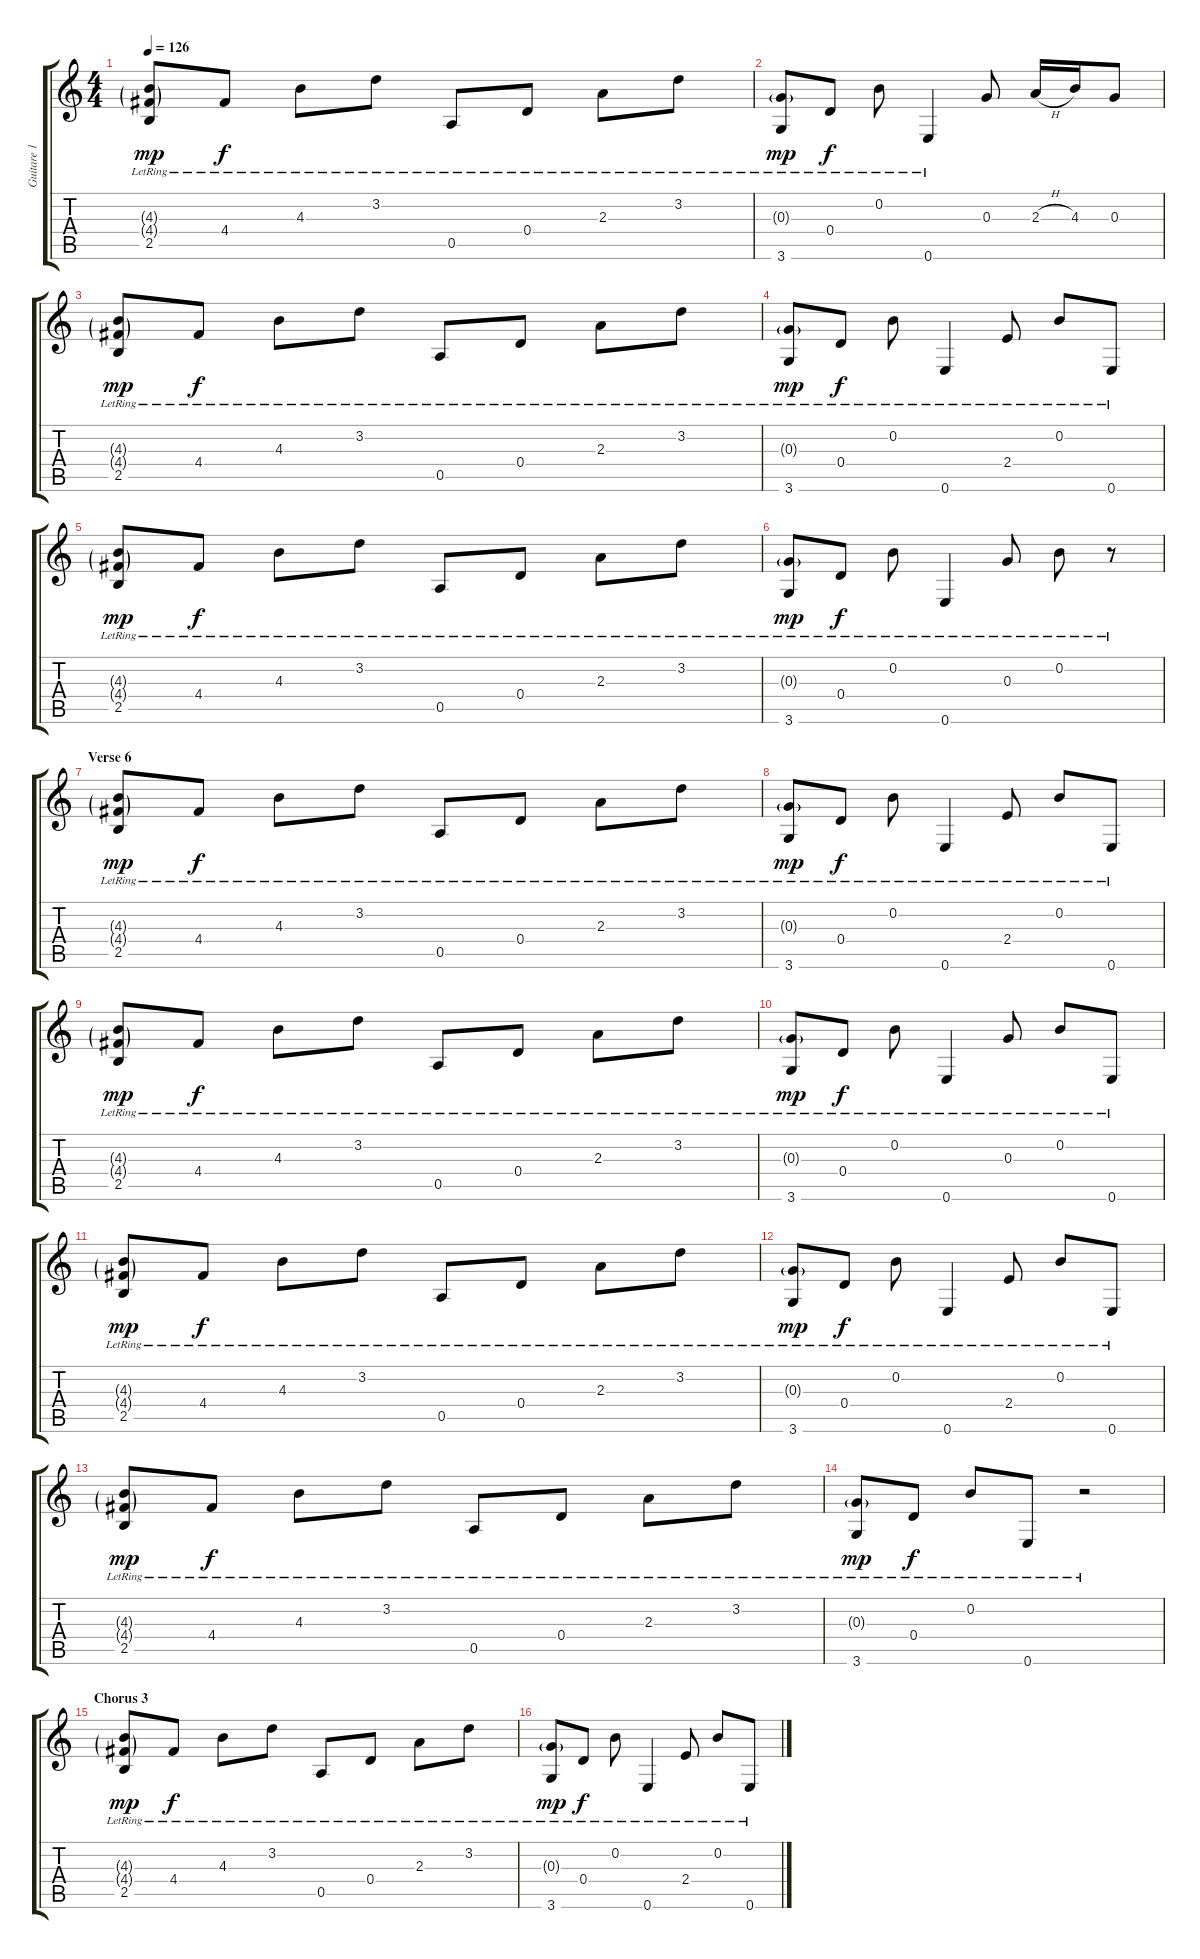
\track ("Guitare 1 (Rythm)" "Guitare 1 ") {instrument acousticguitarsteel}
\staff {score tabs}
\tuning (E4 B3 G3 D3 A2 E2) {hide}
\ts (4 4)
\tempo 126
\clef g2
\ks c
(4.3{g} 4.4{g lr} 2.5{lr}).8{dy mp} 4.4{lr}.8{dy f} 4.3{lr}.8 3.2{lr}.8 0.5{lr}.8 0.4{lr}.8 2.3{lr}.8 3.2{lr}.8 |
(0.3{g} 3.6{lr}).8{dy mp} 0.4{lr}.8{dy f} 0.2{lr}.8 0.6{lr}.4 0.3.8 2.3{h}.16 4.3.16 0.3.8 |
(4.3{g lr} 4.4{g} 2.5{lr}).8{dy mp} 4.4{lr}.8{dy f} 4.3{lr}.8 3.2{lr}.8 0.5{lr}.8 0.4{lr}.8 2.3{lr}.8 3.2{lr}.8 |
(0.3{g} 3.6{lr}).8{dy mp} 0.4{lr}.8{dy f} 0.2{lr}.8 0.6{lr}.4 2.4{lr}.8 0.2{lr}.8 0.6{lr}.8 |
(4.3{g} 4.4{g lr} 2.5{lr}).8{dy mp} 4.4{lr}.8{dy f} 4.3{lr}.8 3.2{lr}.8 0.5{lr}.8 0.4{lr}.8 2.3{lr}.8 3.2{lr}.8 |
(0.3{g} 3.6{lr}).8{dy mp} 0.4{lr}.8{dy f} 0.2{lr}.8 0.6{lr}.4 0.3{lr}.8 0.2{lr}.8 r.8 |
\section ("" "Verse 6")
(4.3{g lr} 4.4{g} 2.5{lr}).8{dy mp} 4.4{lr}.8{dy f} 4.3{lr}.8 3.2{lr}.8 0.5{lr}.8 0.4{lr}.8 2.3{lr}.8 3.2{lr}.8 |
(0.3{g} 3.6{lr}).8{dy mp} 0.4{lr}.8{dy f} 0.2{lr}.8 0.6{lr}.4 2.4{lr}.8 0.2{lr}.8 0.6{lr}.8 |
(4.3{g} 4.4{g lr} 2.5{lr}).8{dy mp} 4.4{lr}.8{dy f} 4.3{lr}.8 3.2{lr}.8 0.5{lr}.8 0.4{lr}.8 2.3{lr}.8 3.2{lr}.8 |
(0.3{g} 3.6{lr}).8{dy mp} 0.4{lr}.8{dy f} 0.2{lr}.8 0.6{lr}.4 0.3{lr}.8 0.2{lr}.8 0.6{lr}.8 |
(4.3{g lr} 4.4{g} 2.5{lr}).8{dy mp} 4.4{lr}.8{dy f} 4.3{lr}.8 3.2{lr}.8 0.5{lr}.8 0.4{lr}.8 2.3{lr}.8 3.2{lr}.8 |
(0.3{g} 3.6{lr}).8{dy mp} 0.4{lr}.8{dy f} 0.2{lr}.8 0.6{lr}.4 2.4{lr}.8 0.2{lr}.8 0.6{lr}.8 |
(4.3{g} 4.4{g lr} 2.5{lr}).8{dy mp} 4.4{lr}.8{dy f} 4.3{lr}.8 3.2{lr}.8 0.5{lr}.8 0.4{lr}.8 2.3{lr}.8 3.2{lr}.8 |
(0.3{g} 3.6{lr}).8{dy mp} 0.4{lr}.8{dy f} 0.2{lr}.8 0.6{lr}.8 r.2 |
\section ("" "Chorus 3")
(4.3{g lr} 4.4{g} 2.5{lr}).8{dy mp} 4.4{lr}.8{dy f} 4.3{lr}.8 3.2{lr}.8 0.5{lr}.8 0.4{lr}.8 2.3{lr}.8 3.2{lr}.8 |
(0.3{g} 3.6{lr}).8{dy mp} 0.4{lr}.8{dy f} 0.2{lr}.8 0.6{lr}.4 2.4{lr}.8 0.2{lr}.8 0.6{lr}.8
